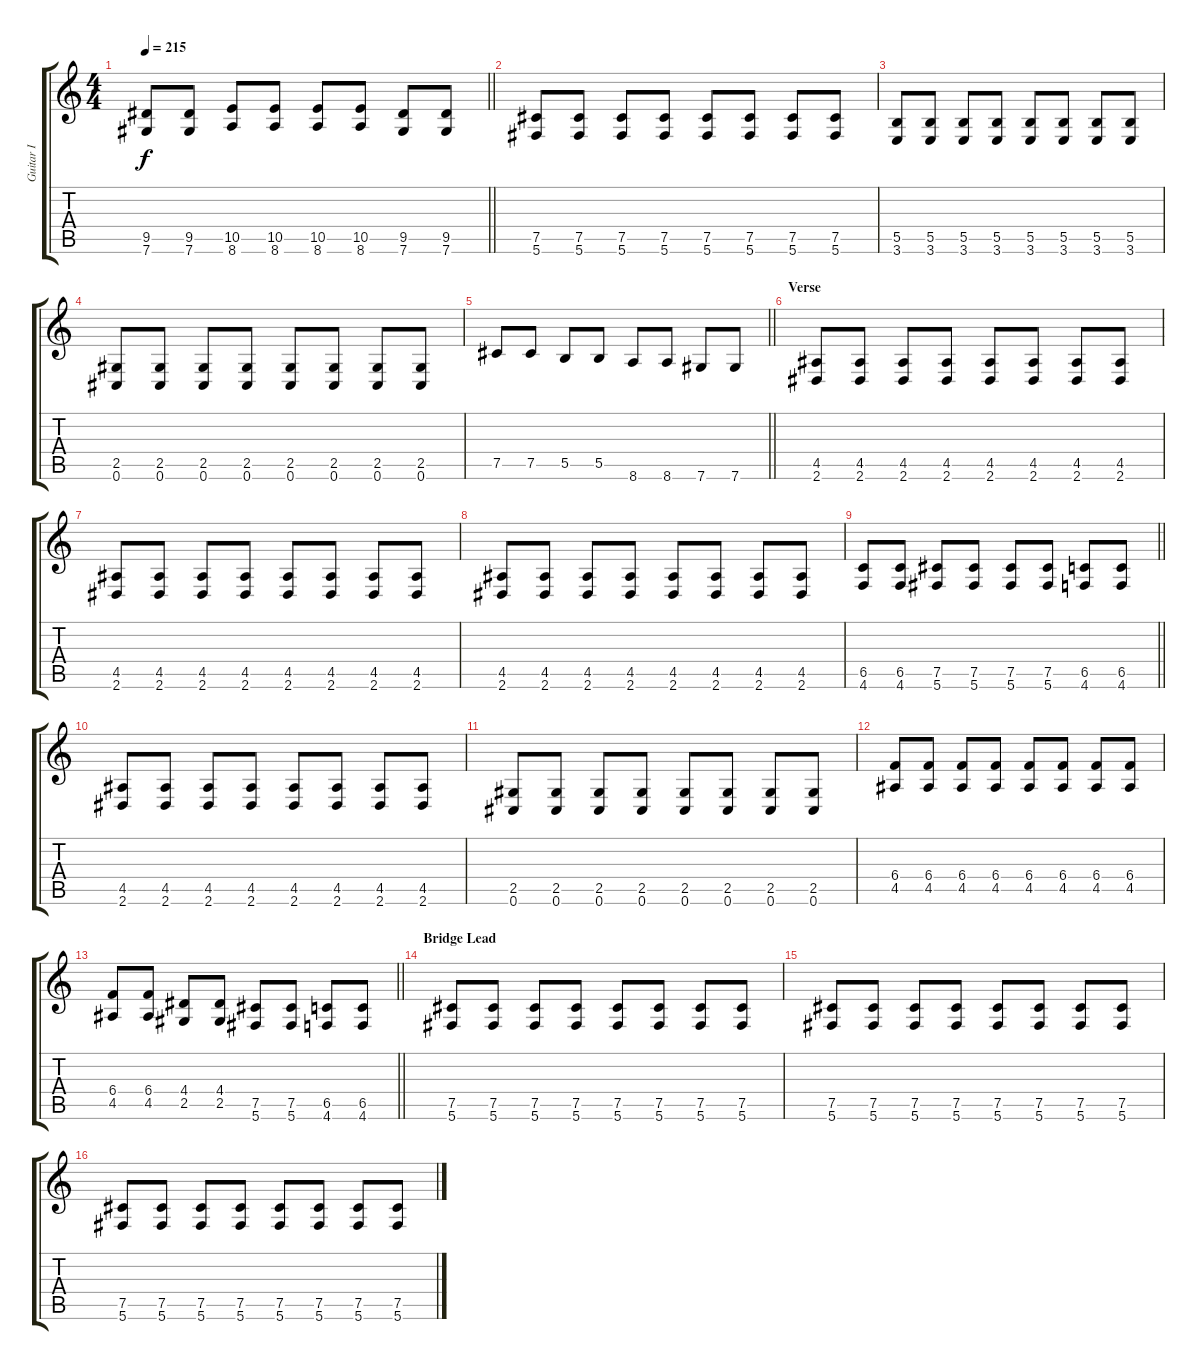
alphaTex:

\track ("Guitar I" "Guitar I") {instrument distortionguitar}
\staff {score tabs}
\tuning (Db4 Ab3 E3 B2 Gb2 Db2) {hide}
\ts (4 4)
\tempo 215
\clef g2
\barLineRight lightlight
\ks c
(9.5 7.6).8{dy f} (9.5 7.6).8 (10.5 8.6).8 (10.5 8.6).8 (10.5 8.6).8 (10.5 8.6).8 (9.5 7.6).8 (9.5 7.6).8 |
\section ("" "")
(7.5 5.6).8 (7.5 5.6).8 (7.5 5.6).8 (7.5 5.6).8 (7.5 5.6).8 (7.5 5.6).8 (7.5 5.6).8 (7.5 5.6).8 |
(5.5 3.6).8 (5.5 3.6).8 (5.5 3.6).8 (5.5 3.6).8 (5.5 3.6).8 (5.5 3.6).8 (5.5 3.6).8 (5.5 3.6).8 |
(2.5 0.6).8 (2.5 0.6).8 (2.5 0.6).8 (2.5 0.6).8 (2.5 0.6).8 (2.5 0.6).8 (2.5 0.6).8 (2.5 0.6).8 |
\barLineRight lightlight
7.5.8 7.5.8 5.5.8 5.5.8 8.6.8 8.6.8 7.6.8 7.6.8 |
\section ("" "Verse")
(4.5 2.6).8 (4.5 2.6).8 (4.5 2.6).8 (4.5 2.6).8 (4.5 2.6).8 (4.5 2.6).8 (4.5 2.6).8 (4.5 2.6).8 |
(4.5 2.6).8 (4.5 2.6).8 (4.5 2.6).8 (4.5 2.6).8 (4.5 2.6).8 (4.5 2.6).8 (4.5 2.6).8 (4.5 2.6).8 |
(4.5 2.6).8 (4.5 2.6).8 (4.5 2.6).8 (4.5 2.6).8 (4.5 2.6).8 (4.5 2.6).8 (4.5 2.6).8 (4.5 2.6).8 |
\barLineRight lightlight
(6.5 4.6).8 (6.5 4.6).8 (7.5 5.6).8 (7.5 5.6).8 (7.5 5.6).8 (7.5 5.6).8 (6.5 4.6).8 (6.5 4.6).8 |
\section ("" "")
(4.5 2.6).8 (4.5 2.6).8 (4.5 2.6).8 (4.5 2.6).8 (4.5 2.6).8 (4.5 2.6).8 (4.5 2.6).8 (4.5 2.6).8 |
(2.5 0.6).8 (2.5 0.6).8 (2.5 0.6).8 (2.5 0.6).8 (2.5 0.6).8 (2.5 0.6).8 (2.5 0.6).8 (2.5 0.6).8 |
(6.4 4.5).8 (6.4 4.5).8 (6.4 4.5).8 (6.4 4.5).8 (6.4 4.5).8 (6.4 4.5).8 (6.4 4.5).8 (6.4 4.5).8 |
\barLineRight lightlight
(6.4 4.5).8 (6.4 4.5).8 (4.4 2.5).8 (4.4 2.5).8 (7.5 5.6).8 (7.5 5.6).8 (6.5 4.6).8 (6.5 4.6).8 |
\section ("" "Bridge Lead")
(7.5 5.6).8 (7.5 5.6).8 (7.5 5.6).8 (7.5 5.6).8 (7.5 5.6).8 (7.5 5.6).8 (7.5 5.6).8 (7.5 5.6).8 |
(7.5 5.6).8 (7.5 5.6).8 (7.5 5.6).8 (7.5 5.6).8 (7.5 5.6).8 (7.5 5.6).8 (7.5 5.6).8 (7.5 5.6).8 |
(7.5 5.6).8 (7.5 5.6).8 (7.5 5.6).8 (7.5 5.6).8 (7.5 5.6).8 (7.5 5.6).8 (7.5 5.6).8 (7.5 5.6).8
